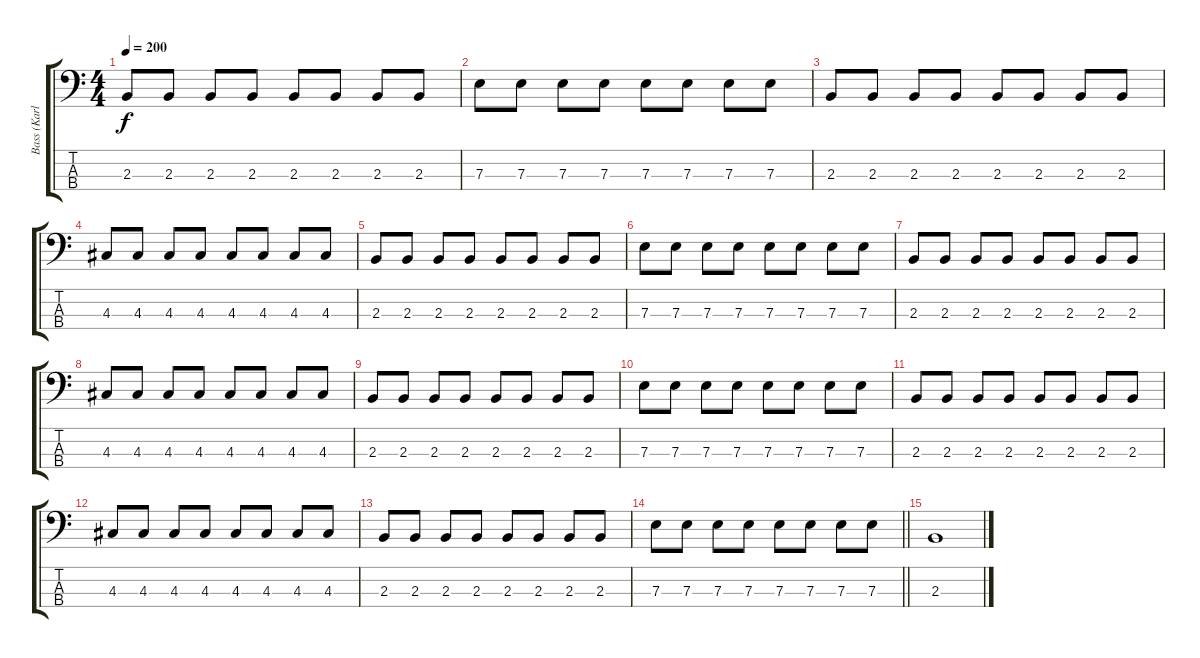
\track ("Bass (Karl Alvarez)" "Bass (Karl") {instrument electricbassfinger}
\staff {score tabs}
\tuning (G2 D2 A1 E1) {hide}
\ts (4 4)
\tempo 200
\clef f4
\ks c
2.3.8{dy f} 2.3.8 2.3.8 2.3.8 2.3.8 2.3.8 2.3.8 2.3.8 |
7.3.8 7.3.8 7.3.8 7.3.8 7.3.8 7.3.8 7.3.8 7.3.8 |
2.3.8 2.3.8 2.3.8 2.3.8 2.3.8 2.3.8 2.3.8 2.3.8 |
4.3.8 4.3.8 4.3.8 4.3.8 4.3.8 4.3.8 4.3.8 4.3.8 |
2.3.8 2.3.8 2.3.8 2.3.8 2.3.8 2.3.8 2.3.8 2.3.8 |
7.3.8 7.3.8 7.3.8 7.3.8 7.3.8 7.3.8 7.3.8 7.3.8 |
2.3.8 2.3.8 2.3.8 2.3.8 2.3.8 2.3.8 2.3.8 2.3.8 |
4.3.8 4.3.8 4.3.8 4.3.8 4.3.8 4.3.8 4.3.8 4.3.8 |
2.3.8 2.3.8 2.3.8 2.3.8 2.3.8 2.3.8 2.3.8 2.3.8 |
7.3.8 7.3.8 7.3.8 7.3.8 7.3.8 7.3.8 7.3.8 7.3.8 |
2.3.8 2.3.8 2.3.8 2.3.8 2.3.8 2.3.8 2.3.8 2.3.8 |
4.3.8 4.3.8 4.3.8 4.3.8 4.3.8 4.3.8 4.3.8 4.3.8 |
2.3.8 2.3.8 2.3.8 2.3.8 2.3.8 2.3.8 2.3.8 2.3.8 |
\barLineRight lightlight
7.3.8 7.3.8 7.3.8 7.3.8 7.3.8 7.3.8 7.3.8 7.3.8 |
2.3.1
